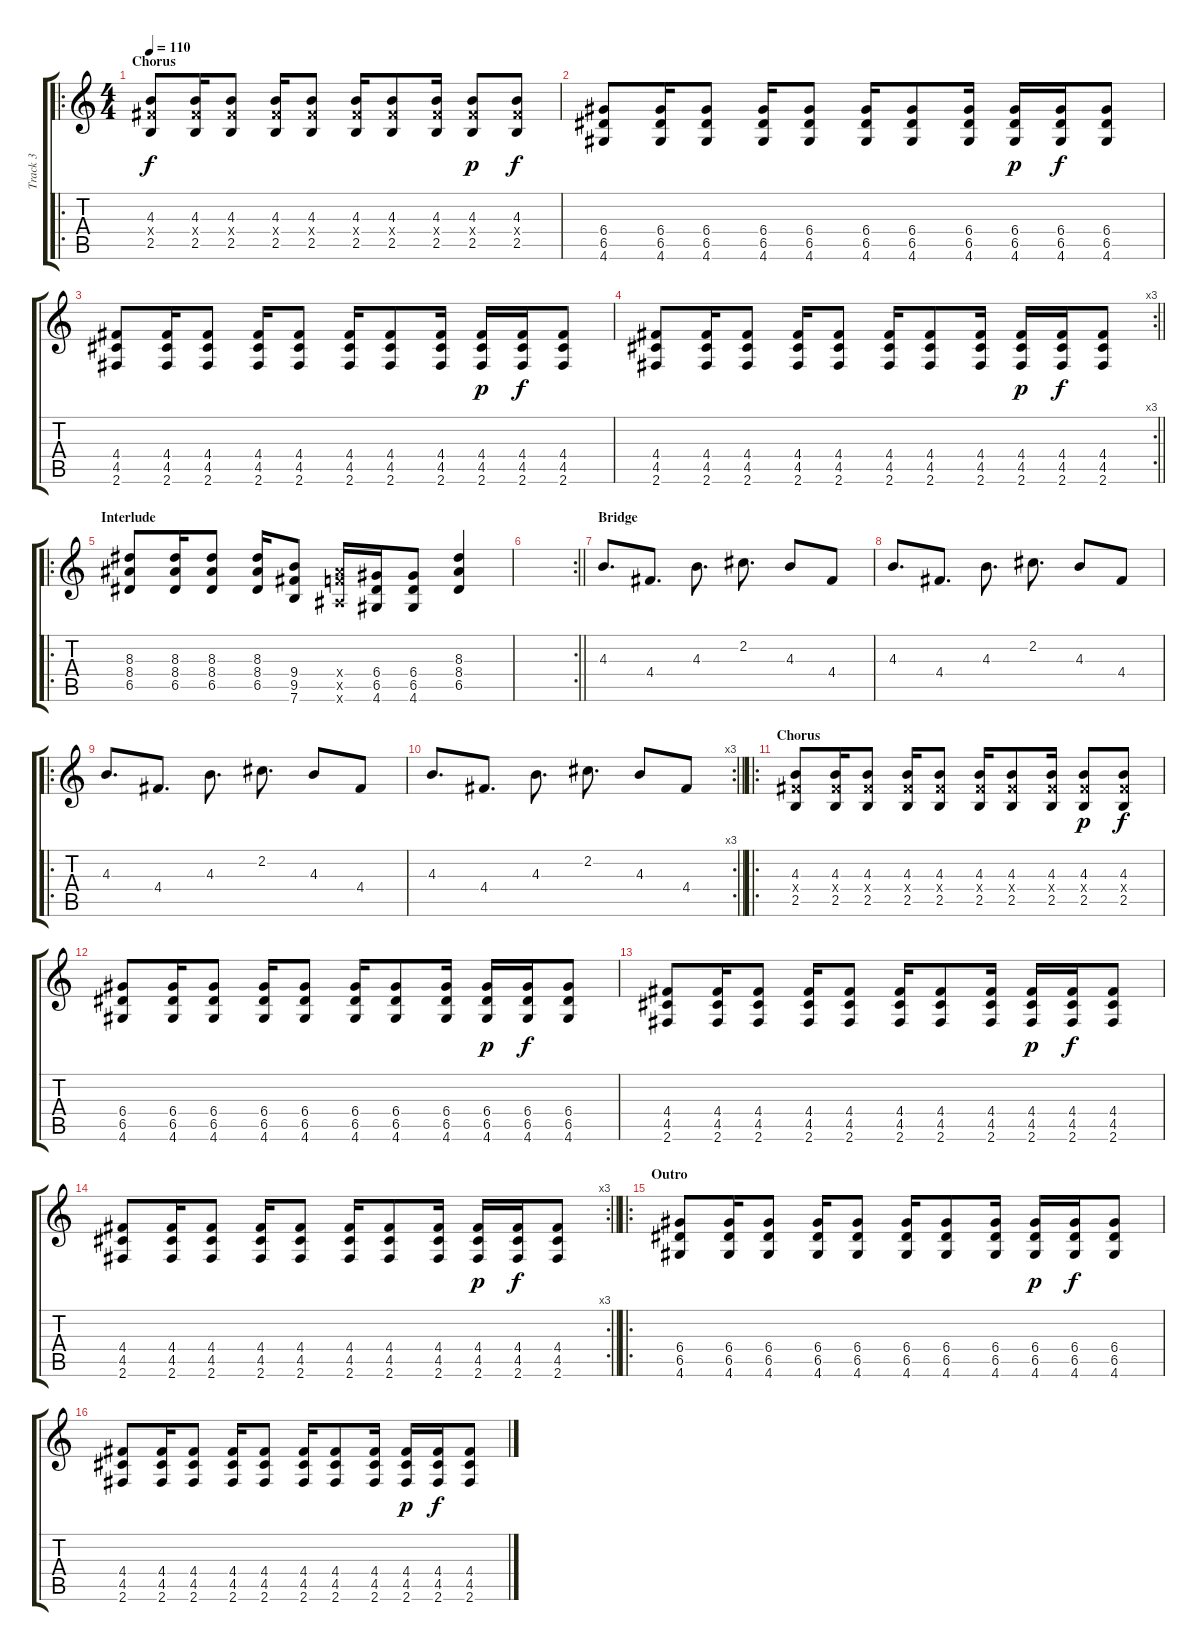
\track ("Track 3" "Track 3") {instrument distortionguitar}
\staff {score tabs}
\tuning (E4 B3 G3 D3 A2 E2) {hide}
\ro
\ts (4 4)
\section ("" "Chorus")
\tempo 110
\clef g2
\ks c
(4.3 4.4{x} 2.5).8{dy f} (4.3 4.4{x} 2.5).16 (4.3 4.4{x} 2.5).8 (4.3 4.4{x} 2.5).16 (4.3 4.4{x} 2.5).8 (4.3 4.4{x} 2.5).16 (4.3 4.4{x} 2.5).8 (4.3 4.4{x} 2.5).16 (4.3 4.4{x} 2.5).8{dy p} (4.3 4.4{x} 2.5).8{dy f} |
(6.4 6.5 4.6).8 (6.4 6.5 4.6).16 (6.4 6.5 4.6).8 (6.4 6.5 4.6).16 (6.4 6.5 4.6).8 (6.4 6.5 4.6).16 (6.4 6.5 4.6).8 (6.4 6.5 4.6).16 (6.4 6.5 4.6).16{dy p} (6.4 6.5 4.6).16{dy f} (6.4 6.5 4.6).8 |
(4.4 4.5 2.6).8 (4.4 4.5 2.6).16 (4.4 4.5 2.6).8 (4.4 4.5 2.6).16 (4.4 4.5 2.6).8 (4.4 4.5 2.6).16 (4.4 4.5 2.6).8 (4.4 4.5 2.6).16 (4.4 4.5 2.6).16{dy p} (4.4 4.5 2.6).16{dy f} (4.4 4.5 2.6).8 |
\rc 3
\barLineRight lightlight
(4.4 4.5 2.6).8 (4.4 4.5 2.6).16 (4.4 4.5 2.6).8 (4.4 4.5 2.6).16 (4.4 4.5 2.6).8 (4.4 4.5 2.6).16 (4.4 4.5 2.6).8 (4.4 4.5 2.6).16 (4.4 4.5 2.6).16{dy p} (4.4 4.5 2.6).16{dy f} (4.4 4.5 2.6).8 |
\ro
\section ("" "Interlude")
(8.3 8.4 6.5).8 (8.3 8.4 6.5).16 (8.3 8.4 6.5).8 (8.3 8.4 6.5).16 (9.4 9.5 7.6).8 (8.4{x} 8.5{x} 6.6{x}).16 (6.4 6.5 4.6).16 (6.4 6.5 4.6).8 (8.3 8.4 6.5).4 |
\rc 2
\barLineRight lightlight
|
\section ("" "Bridge")
4.3.8{d instrument acousticguitarsteel} 4.4.8{d} 4.3.8{d} 2.2.8{d} 4.3.8 4.4.8 |
4.3.8{d instrument acousticguitarsteel} 4.4.8{d} 4.3.8{d} 2.2.8{d} 4.3.8 4.4.8 |
\ro
4.3.8{d instrument acousticguitarsteel} 4.4.8{d} 4.3.8{d} 2.2.8{d} 4.3.8 4.4.8 |
\rc 3
\barLineRight lightlight
4.3.8{d instrument acousticguitarsteel} 4.4.8{d} 4.3.8{d} 2.2.8{d} 4.3.8 4.4.8 |
\ro
\section ("" "Chorus")
(4.3 4.4{x} 2.5).8{instrument distortionguitar} (4.3 4.4{x} 2.5).16 (4.3 4.4{x} 2.5).8 (4.3 4.4{x} 2.5).16 (4.3 4.4{x} 2.5).8 (4.3 4.4{x} 2.5).16 (4.3 4.4{x} 2.5).8 (4.3 4.4{x} 2.5).16 (4.3 4.4{x} 2.5).8{dy p} (4.3 4.4{x} 2.5).8{dy f} |
(6.4 6.5 4.6).8 (6.4 6.5 4.6).16 (6.4 6.5 4.6).8 (6.4 6.5 4.6).16 (6.4 6.5 4.6).8 (6.4 6.5 4.6).16 (6.4 6.5 4.6).8 (6.4 6.5 4.6).16 (6.4 6.5 4.6).16{dy p} (6.4 6.5 4.6).16{dy f} (6.4 6.5 4.6).8 |
(4.4 4.5 2.6).8 (4.4 4.5 2.6).16 (4.4 4.5 2.6).8 (4.4 4.5 2.6).16 (4.4 4.5 2.6).8 (4.4 4.5 2.6).16 (4.4 4.5 2.6).8 (4.4 4.5 2.6).16 (4.4 4.5 2.6).16{dy p} (4.4 4.5 2.6).16{dy f} (4.4 4.5 2.6).8 |
\rc 3
\barLineRight lightlight
(4.4 4.5 2.6).8 (4.4 4.5 2.6).16 (4.4 4.5 2.6).8 (4.4 4.5 2.6).16 (4.4 4.5 2.6).8 (4.4 4.5 2.6).16 (4.4 4.5 2.6).8 (4.4 4.5 2.6).16 (4.4 4.5 2.6).16{dy p} (4.4 4.5 2.6).16{dy f} (4.4 4.5 2.6).8 |
\ro
\section ("" "Outro")
(6.4 6.5 4.6).8 (6.4 6.5 4.6).16 (6.4 6.5 4.6).8 (6.4 6.5 4.6).16 (6.4 6.5 4.6).8 (6.4 6.5 4.6).16 (6.4 6.5 4.6).8 (6.4 6.5 4.6).16 (6.4 6.5 4.6).16{dy p} (6.4 6.5 4.6).16{dy f} (6.4 6.5 4.6).8 |
(4.4 4.5 2.6).8 (4.4 4.5 2.6).16 (4.4 4.5 2.6).8 (4.4 4.5 2.6).16 (4.4 4.5 2.6).8 (4.4 4.5 2.6).16 (4.4 4.5 2.6).8 (4.4 4.5 2.6).16 (4.4 4.5 2.6).16{dy p} (4.4 4.5 2.6).16{dy f} (4.4 4.5 2.6).8
